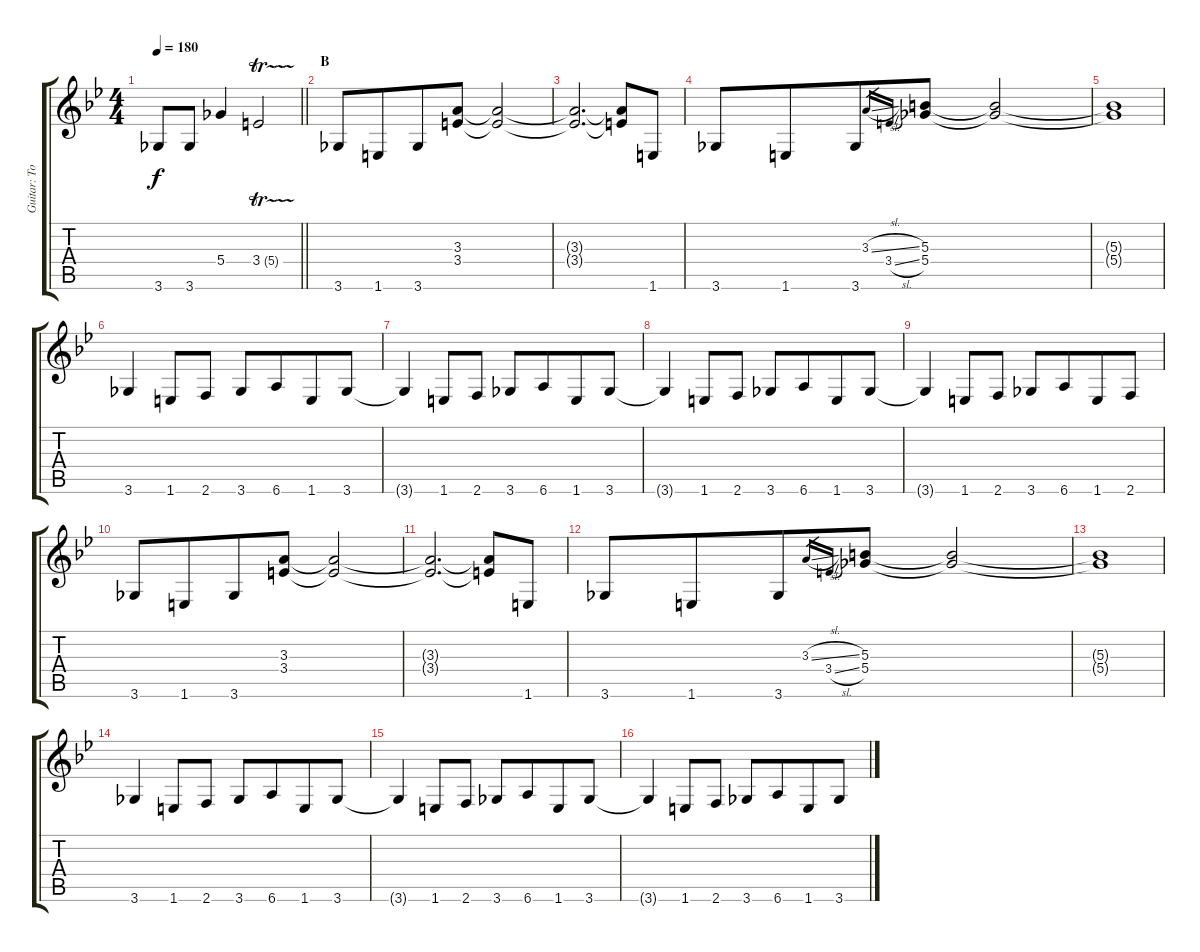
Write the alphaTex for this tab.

\track ("Guitar: Tony" "Guitar: To") {instrument distortionguitar}
\staff {score tabs}
\tuning (Eb4 Bb3 Gb3 Db3 Ab2 Eb2) {hide}
\ts (4 4)
\tempo 180
\clef g2
\barLineRight lightlight
\ks bb
3.6{t}.8{dy f} 3.6.8 5.4.4 3.4{tr (5 16)}.2 |
\section ("" "B")
3.6.8 1.6.8{beam merge} 3.6.8 (3.3 3.4).8 (3.3{t} 3.4{t}).2 |
(3.3{t} 3.4{t}).2{d} (3.3{t} 3.4{t}).8 1.6.8 |
3.6.8 1.6.8{beam merge} 3.6.8 3.3{sl}.16{gr} 3.4{sl}.16{gr} (5.3 5.4).8 (5.3{t} 5.4{t}).2 |
(5.3{t} 5.4{t}).1 |
3.6.4 1.6.8 2.6.8 3.6.8 6.6.8{beam merge} 1.6.8 3.6.8 |
3.6{t}.4 1.6.8 2.6.8 3.6.8 6.6.8{beam merge} 1.6.8 3.6.8 |
3.6{t}.4 1.6.8 2.6.8 3.6.8 6.6.8{beam merge} 1.6.8 3.6.8 |
3.6{t}.4 1.6.8 2.6.8 3.6.8 6.6.8{beam merge} 1.6.8 2.6.8 |
3.6.8 1.6.8{beam merge} 3.6.8 (3.3 3.4).8 (3.3{t} 3.4{t}).2 |
(3.3{t} 3.4{t}).2{d} (3.3{t} 3.4{t}).8 1.6.8 |
3.6.8 1.6.8{beam merge} 3.6.8 3.3{sl}.16{gr} 3.4{sl}.16{gr} (5.3 5.4).8 (5.3{t} 5.4{t}).2 |
(5.3{t} 5.4{t}).1 |
3.6.4 1.6.8 2.6.8 3.6.8 6.6.8{beam merge} 1.6.8 3.6.8 |
3.6{t}.4 1.6.8 2.6.8 3.6.8 6.6.8{beam merge} 1.6.8 3.6.8 |
3.6{t}.4 1.6.8 2.6.8 3.6.8 6.6.8{beam merge} 1.6.8 3.6.8
